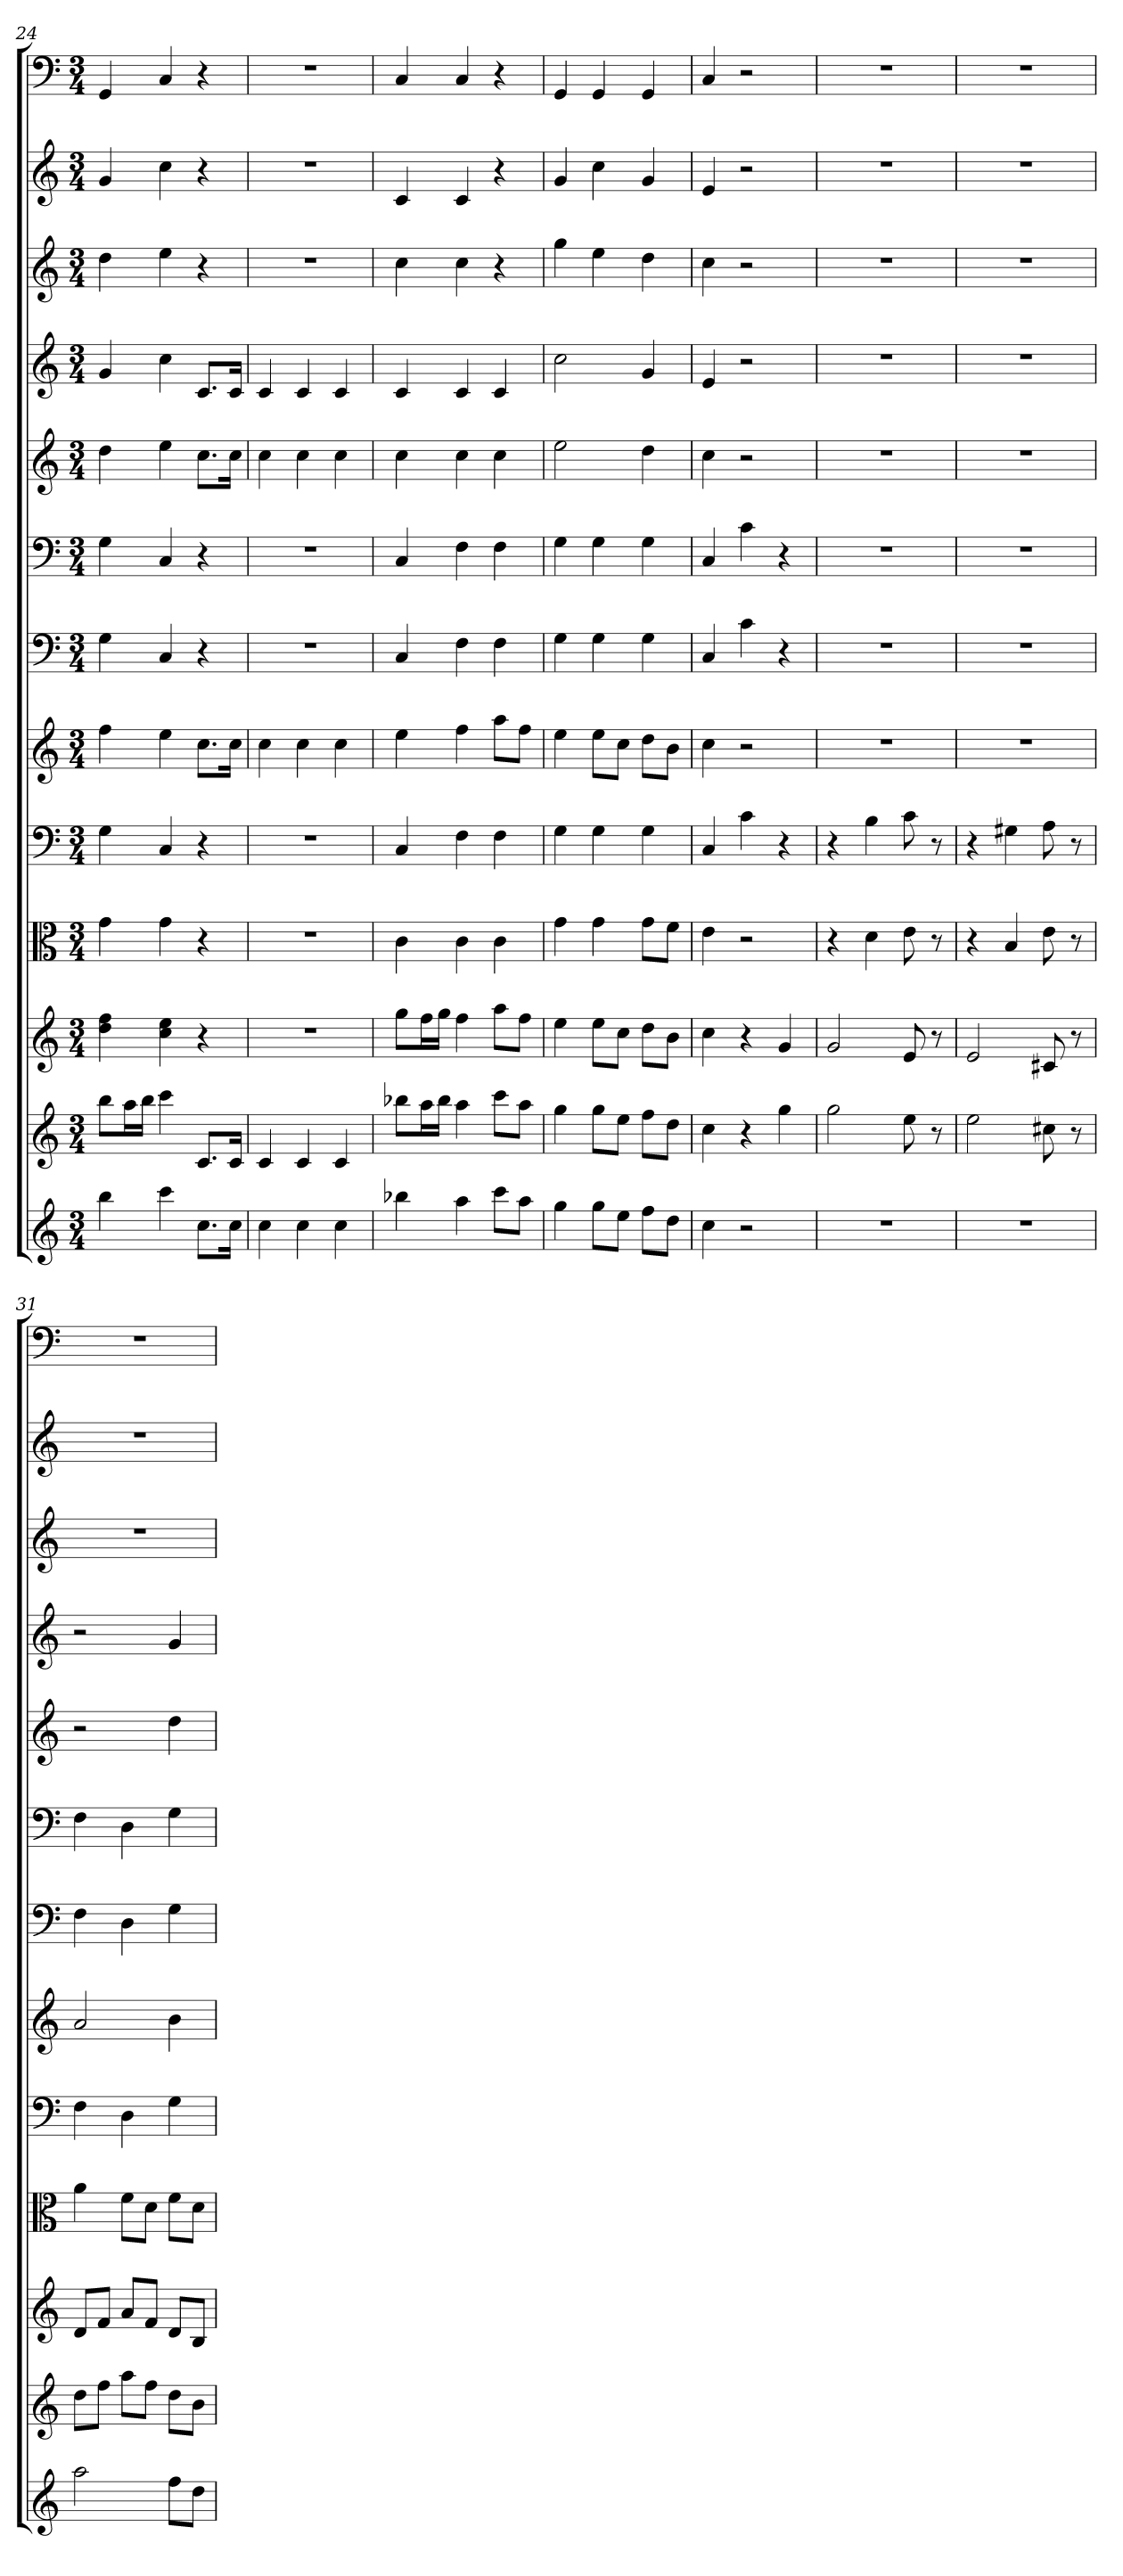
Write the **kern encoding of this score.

**kern	**kern	**kern	**kern	**kern	**kern	**kern	**kern	**kern	**kern	**kern	**kern	**kern
*part13	*part12	*part11	*part10	*part9	*part8	*part7	*part6	*part5	*part4	*part3	*part2	*part1
*staff13	*staff12	*staff11	*staff10	*staff9	*staff8	*staff7	*staff6	*staff5	*staff4	*staff3	*staff2	*staff1
*	*	*	*clefC3	*clefF4	*	*clefF4	*clefF4	*	*	*	*	*clefF4
*k[]	*k[]	*k[]	*k[]	*k[]	*k[]	*k[]	*k[]	*k[]	*k[]	*k[]	*k[]	*k[]
*C:	*C:	*C:	*C:	*C:	*C:	*C:	*C:	*C:	*C:	*C:	*C:	*C:
*M3/4	*M3/4	*M3/4	*M3/4	*M3/4	*M3/4	*M3/4	*M3/4	*M3/4	*M3/4	*M3/4	*M3/4	*M3/4
=24	=24	=24	=24	=24	=24	=24	=24	=24	=24	=24	=24	=24
4bb	8bbL	4dd 4ff	4g	4G	4ff	4G	4G	4dd	4g	4dd	4g	4GG
.	16aaL	.	.	.	.	.	.	.	.	.	.	.
.	16bbJJ	.	.	.	.	.	.	.	.	.	.	.
4ccc	4ccc	4cc 4ee	4g	4C	4ee	4C	4C	4ee	4cc	4ee	4cc	4C
8.ccL	8.cL	4r	4r	4r	8.ccL	4r	4r	8.ccL	8.cL	4r	4r	4r
16ccJk	16cJk	.	.	.	16ccJk	.	.	16ccJk	16cJk	.	.	.
=25	=25	=25	=25	=25	=25	=25	=25	=25	=25	=25	=25	=25
4cc	4c	2.r	2.r	2.r	4cc	2.r	2.r	4cc	4c	2.r	2.r	2.r
4cc	4c	.	.	.	4cc	.	.	4cc	4c	.	.	.
4cc	4c	.	.	.	4cc	.	.	4cc	4c	.	.	.
=26	=26	=26	=26	=26	=26	=26	=26	=26	=26	=26	=26	=26
4bb-X	8bb-XL	8ggL	4c	4C	4ee	4C	4C	4cc	4c	4cc	4c	4C
.	16aaL	16ffL	.	.	.	.	.	.	.	.	.	.
.	16bb-JJ	16ggJJ	.	.	.	.	.	.	.	.	.	.
4aa	4aa	4ff	4c	4F	4ff	4F	4F	4cc	4c	4cc	4c	4C
8cccL	8cccL	8aaL	4c	4F	8aaL	4F	4F	4cc	4c	4r	4r	4r
8aaJ	8aaJ	8ffJ	.	.	8ffJ	.	.	.	.	.	.	.
=27	=27	=27	=27	=27	=27	=27	=27	=27	=27	=27	=27	=27
4gg	4gg	4ee	4g	4G	4ee	4G	4G	2ee	2cc	4gg	4g	4GG
8ggL	8ggL	8eeL	4g	4G	8eeL	4G	4G	.	.	4ee	4cc	4GG
8eeJ	8eeJ	8ccJ	.	.	8ccJ	.	.	.	.	.	.	.
8ffL	8ffL	8ddL	8g\L	4G	8ddL	4G	4G	4dd	4g	4dd	4g	4GG
8ddJ	8ddJ	8bJ	8f\J	.	8bJ	.	.	.	.	.	.	.
=28	=28	=28	=28	=28	=28	=28	=28	=28	=28	=28	=28	=28
4cc	4cc	4cc	4e	4C	4cc	4C	4C	4cc	4e	4cc	4e	4C
2r	4r	4r	2r	4c	2r	4c	4c	2r	2r	2r	2r	2r
.	4gg	4g	.	4r	.	4r	4r	.	.	.	.	.
=29	=29	=29	=29	=29	=29	=29	=29	=29	=29	=29	=29	=29
2.r	2gg	2g	4r	4r	2.r	2.r	2.r	2.r	2.r	2.r	2.r	2.r
.	.	.	4d	4B	.	.	.	.	.	.	.	.
.	8ee	8e	8e	8c	.	.	.	.	.	.	.	.
.	8r	8r	8r	8r	.	.	.	.	.	.	.	.
=30	=30	=30	=30	=30	=30	=30	=30	=30	=30	=30	=30	=30
2.r	2ee	2e	4r	4r	2.r	2.r	2.r	2.r	2.r	2.r	2.r	2.r
.	.	.	4B	4G#X	.	.	.	.	.	.	.	.
.	8cc#X	8c#X	8e	8A	.	.	.	.	.	.	.	.
.	8r	8r	8r	8r	.	.	.	.	.	.	.	.
=31	=31	=31	=31	=31	=31	=31	=31	=31	=31	=31	=31	=31
2aa	8ddL	8dL	4a	4F	2a	4F	4F	2r	2r	2.r	2.r	2.r
.	8ffJ	8fJ	.	.	.	.	.	.	.	.	.	.
.	8aaL	8aL	8f\L	4D	.	4D	4D	.	.	.	.	.
.	8ffJ	8fJ	8d\J	.	.	.	.	.	.	.	.	.
8ffL	8ddL	8dL	8f\L	4G	4b	4G	4G	4dd	4g	.	.	.
8ddJ	8bJ	8BJ	8d\J	.	.	.	.	.	.	.	.	.
=	=	=	=	=	=	=	=	=	=	=	=	=
*-	*-	*-	*-	*-	*-	*-	*-	*-	*-	*-	*-	*-
